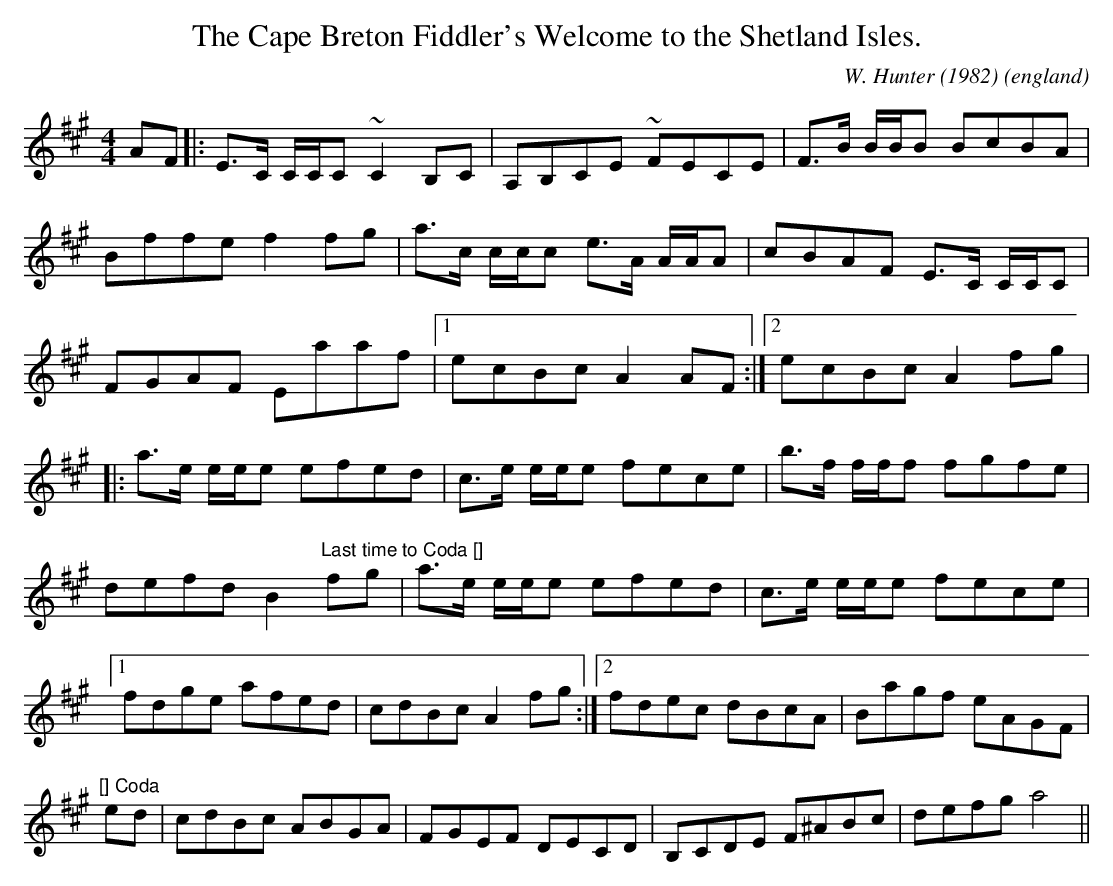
X:1
T:The Cape Breton Fiddler's Welcome to the Shetland Isles.
O:england
C:W. Hunter (1982)
M:4/4
K:A
AF |: E>C C/C/C ~C2 B,C | A,B,CE ~FECE | F>B B/B/B BcBA |
Bffe f2fg | a>c c/c/c e>A A/A/A | cBAF E>C C/C/C |
FGAF Eaaf |1 ecBc A2AF :|2 ecBc A2fg |
|: a>e e/e/e efed | c>e e/e/e fece | b>f f/f/f fgfe |
defd B2"Last time to Coda []" fg | a>e e/e/e efed | c>e e/e/e fece |1
fdge afed | cdBc A2fg :|2 fdec dBcA | Bagf eAGF |
"[] Coda"ed | cdBc ABGA | FGEF DECD | B,CDE F^ABc | defg a4 ||
